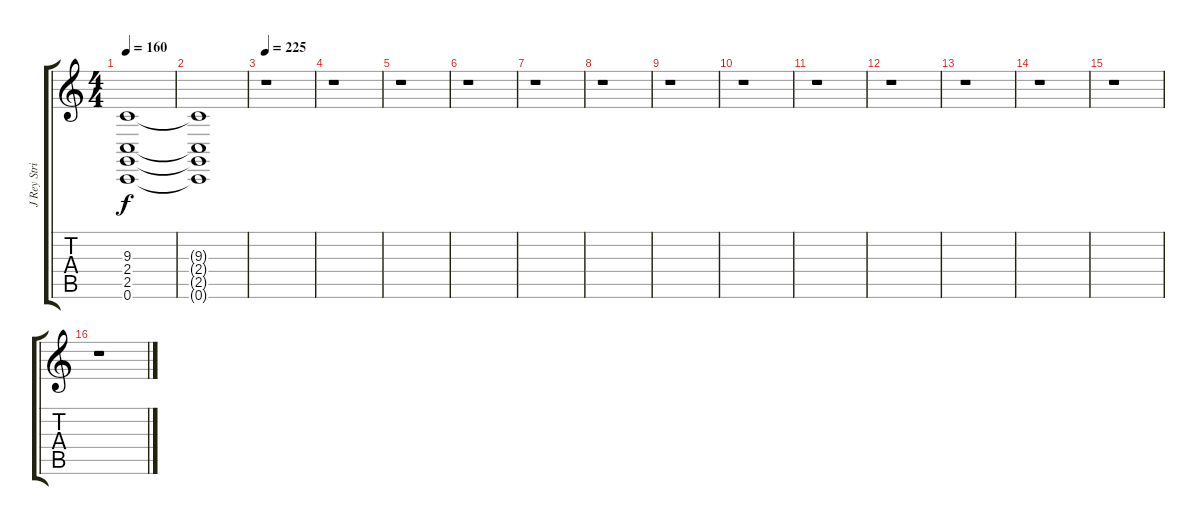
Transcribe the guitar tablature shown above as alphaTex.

\track ("J Rey Strings" "J Rey Stri") {instrument stringensemble1}
\staff {score tabs}
\tuning (C4 G3 Eb3 Bb2 F2 C2) {hide}
\ts (4 4)
\tempo 160
\clef g2
\ks c
(9.3 2.4 2.5 0.6).1{dy f} |
(9.3{t} 2.4{t} 2.5{t} 0.6{t}).1 |
\tempo 225
r.1 |
r.1 |
r.1 |
r.1 |
r.1 |
r.1 |
r.1 |
r.1 |
r.1 |
r.1 |
r.1 |
r.1 |
r.1 |
r.1
